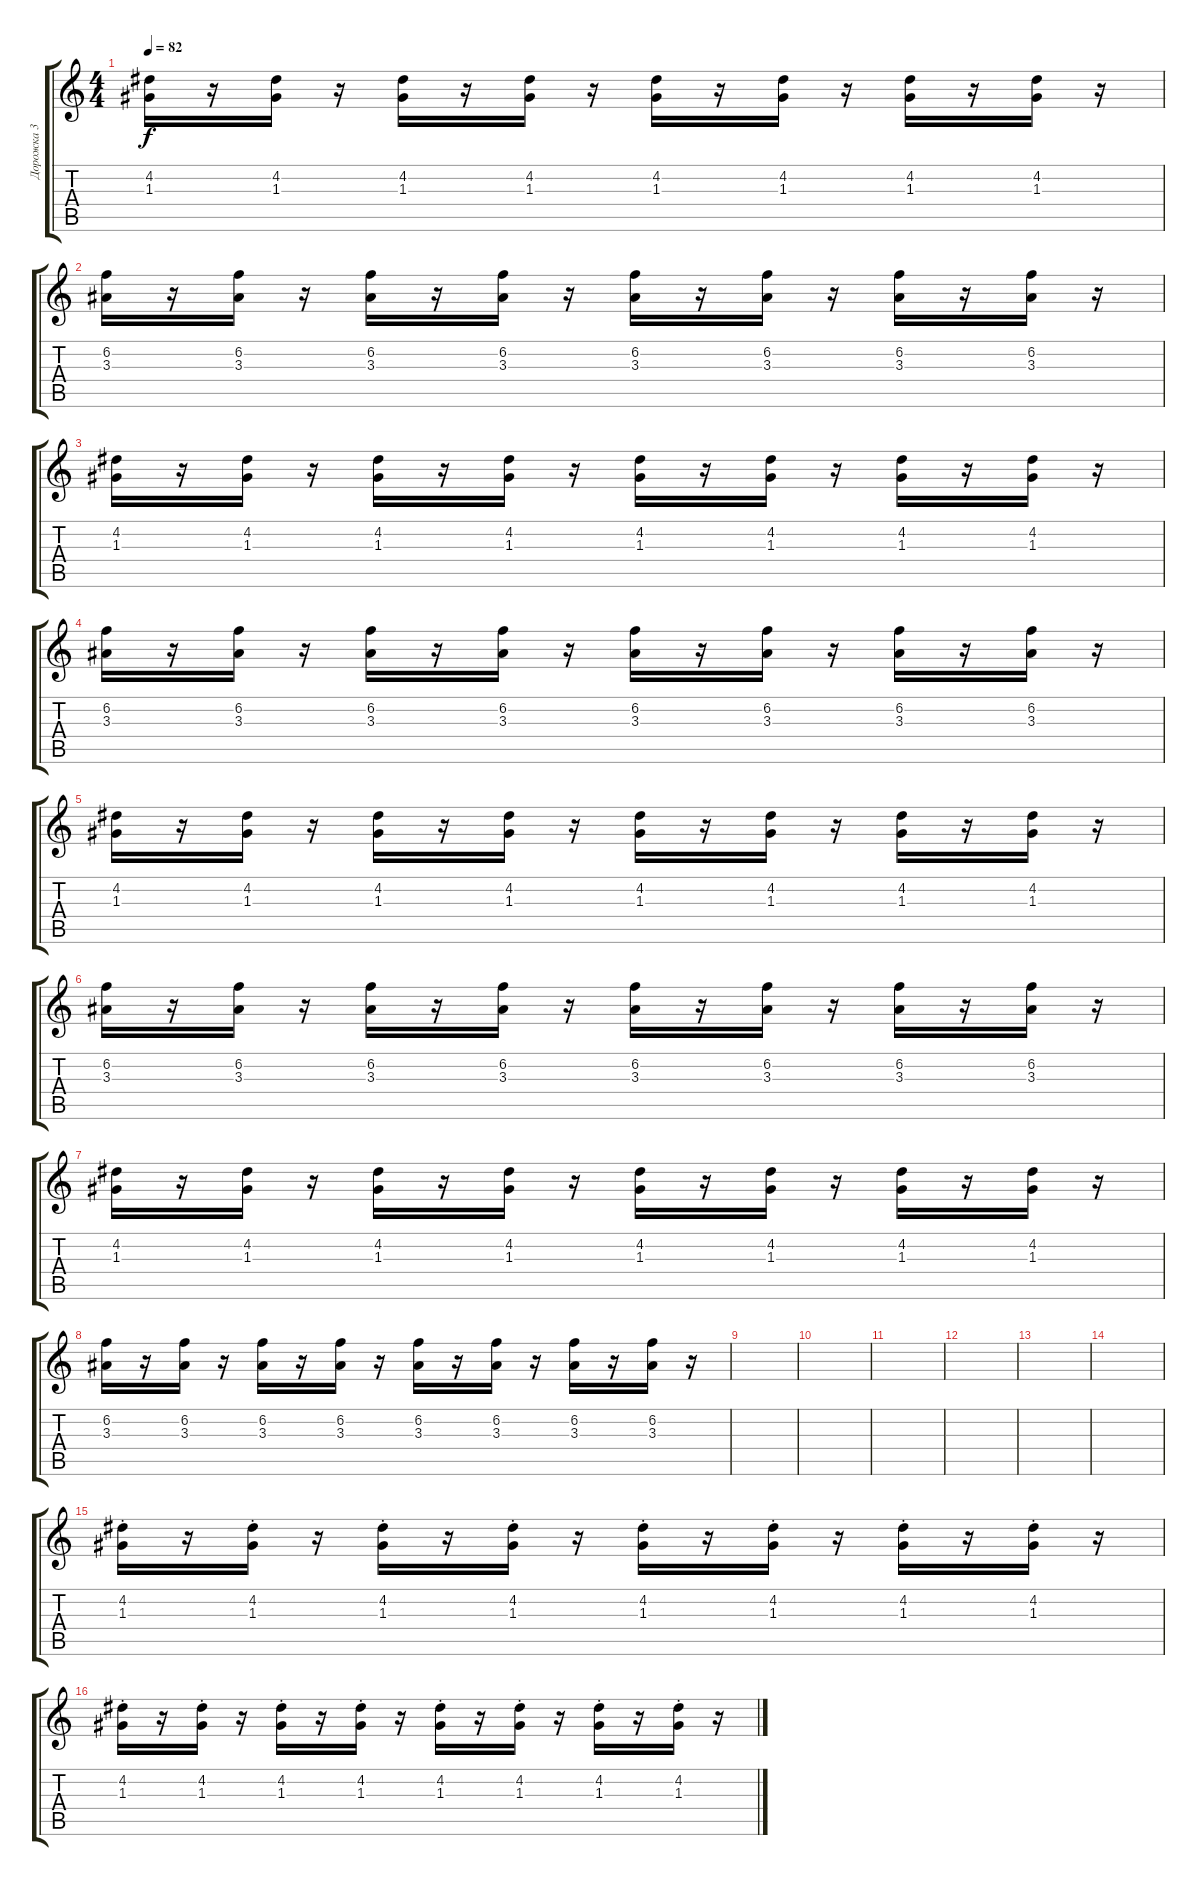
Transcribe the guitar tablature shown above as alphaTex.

\track ("Дорожка 3" "Дорожка 3") {instrument electricguitarmuted}
\staff {score tabs}
\tuning (E4 B3 G3 D3 A2 E2) {hide}
\ts (4 4)
\tempo 82
\clef g2
\ks c
(4.2 1.3).16{dy f} r.16 (4.2 1.3).16 r.16 (4.2 1.3).16 r.16 (4.2 1.3).16 r.16 (4.2 1.3).16 r.16 (4.2 1.3).16 r.16 (4.2 1.3).16 r.16 (4.2 1.3).16 r.16 |
(6.2 3.3).16 r.16 (6.2 3.3).16 r.16 (6.2 3.3).16 r.16 (6.2 3.3).16 r.16 (6.2 3.3).16 r.16 (6.2 3.3).16 r.16 (6.2 3.3).16 r.16 (6.2 3.3).16 r.16 |
(4.2 1.3).16 r.16 (4.2 1.3).16 r.16 (4.2 1.3).16 r.16 (4.2 1.3).16 r.16 (4.2 1.3).16 r.16 (4.2 1.3).16 r.16 (4.2 1.3).16 r.16 (4.2 1.3).16 r.16 |
(6.2 3.3).16 r.16 (6.2 3.3).16 r.16 (6.2 3.3).16 r.16 (6.2 3.3).16 r.16 (6.2 3.3).16 r.16 (6.2 3.3).16 r.16 (6.2 3.3).16 r.16 (6.2 3.3).16 r.16 |
(4.2 1.3).16 r.16 (4.2 1.3).16 r.16 (4.2 1.3).16 r.16 (4.2 1.3).16 r.16 (4.2 1.3).16 r.16 (4.2 1.3).16 r.16 (4.2 1.3).16 r.16 (4.2 1.3).16 r.16 |
(6.2 3.3).16 r.16 (6.2 3.3).16 r.16 (6.2 3.3).16 r.16 (6.2 3.3).16 r.16 (6.2 3.3).16 r.16 (6.2 3.3).16 r.16 (6.2 3.3).16 r.16 (6.2 3.3).16 r.16 |
(4.2 1.3).16 r.16 (4.2 1.3).16 r.16 (4.2 1.3).16 r.16 (4.2 1.3).16 r.16 (4.2 1.3).16 r.16 (4.2 1.3).16 r.16 (4.2 1.3).16 r.16 (4.2 1.3).16 r.16 |
(6.2 3.3).16 r.16 (6.2 3.3).16 r.16 (6.2 3.3).16 r.16 (6.2 3.3).16 r.16 (6.2 3.3).16 r.16 (6.2 3.3).16 r.16 (6.2 3.3).16 r.16 (6.2 3.3).16 r.16 |
|
|
|
|
|
|
(4.2{st} 1.3{st}).16 r.16 (4.2{st} 1.3{st}).16 r.16 (4.2{st} 1.3{st}).16 r.16 (4.2{st} 1.3{st}).16 r.16 (4.2{st} 1.3{st}).16 r.16 (4.2{st} 1.3{st}).16 r.16 (4.2{st} 1.3{st}).16 r.16 (4.2{st} 1.3{st}).16 r.16 |
(4.2{st} 1.3{st}).16 r.16 (4.2{st} 1.3{st}).16 r.16 (4.2{st} 1.3{st}).16 r.16 (4.2{st} 1.3{st}).16 r.16 (4.2{st} 1.3{st}).16 r.16 (4.2{st} 1.3{st}).16 r.16 (4.2{st} 1.3{st}).16 r.16 (4.2{st} 1.3{st}).16 r.16
